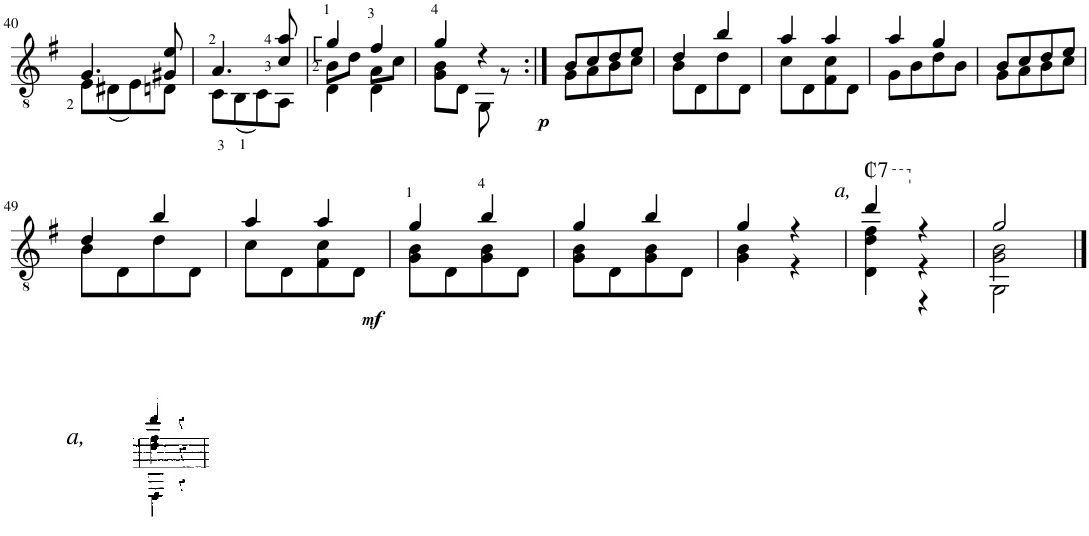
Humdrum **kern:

**kern
*part1
*staff1
*I"Guitare classique
!!LO:PB:g=z
*clefGv2
*k[f#]
*M2/4
=40
*^
4.G/	8E\L
.	(8D#X\
.	8E\)
8G#X/ 8e/	8Dn\J
=41	=41
4.A/	8C<\L
.	(8BB<\
.	8C\)
8c/ 8a/	8AA\J
=42	=42
*	*^
4g/	8B\L	4D\
.	8d\J	.
4f#/	8A\L	4D\
.	8c\J	.
*	*v	*v
=43	=43
4g/	8G\ 8B\L
.	8D\J
4r	8GG\
.	8r
=44:|!	=44:|!
8B/L	8G\L
8c/	8A\
8d/	8B\
8e/J	8c\J
=45	=45
4d/	8B\L
.	8D\
4b/	8d\
.	8D\J
=46	=46
4a/	8c\L
.	8D\
4a/	8F#\ 8c\
.	8D\J
=47	=47
4a/	8G\L
.	8B\
4g/	8d\
.	8B\J
=48	=48
8B/L	8G\L
8c/	8A\
8d/	8B\
8e/J	8c\J
!!LO:LB:g=z	!!
=49	=49
4d/	8B\L
.	8D\
4b/	8d\
.	8D\J
=50	=50
4a/	8c\L
.	8D\
4a/	8F#\ 8c\
.	8D\J
=51	=51
4g/	8G\ 8B\L
.	8D\
4b/	8G\ 8B\
.	8D\J
=52	=52
4g/	8G\ 8B\L
.	8D\
4b/	8G\ 8B\
.	8D\J
=53	=53
4g/	4G\ 4B\
4r	4r
=54	=54
*	*^
!LO:TX:a:i:t=a,	!	!
!LO:TX:a:t=₵7	!	!
4dd/	4d\ 4f#\	4D\
4r	4r	4r
=55	=55	=55
2g/	2G\ 2B\	2GG\
*v	*v	*v
==
*-
